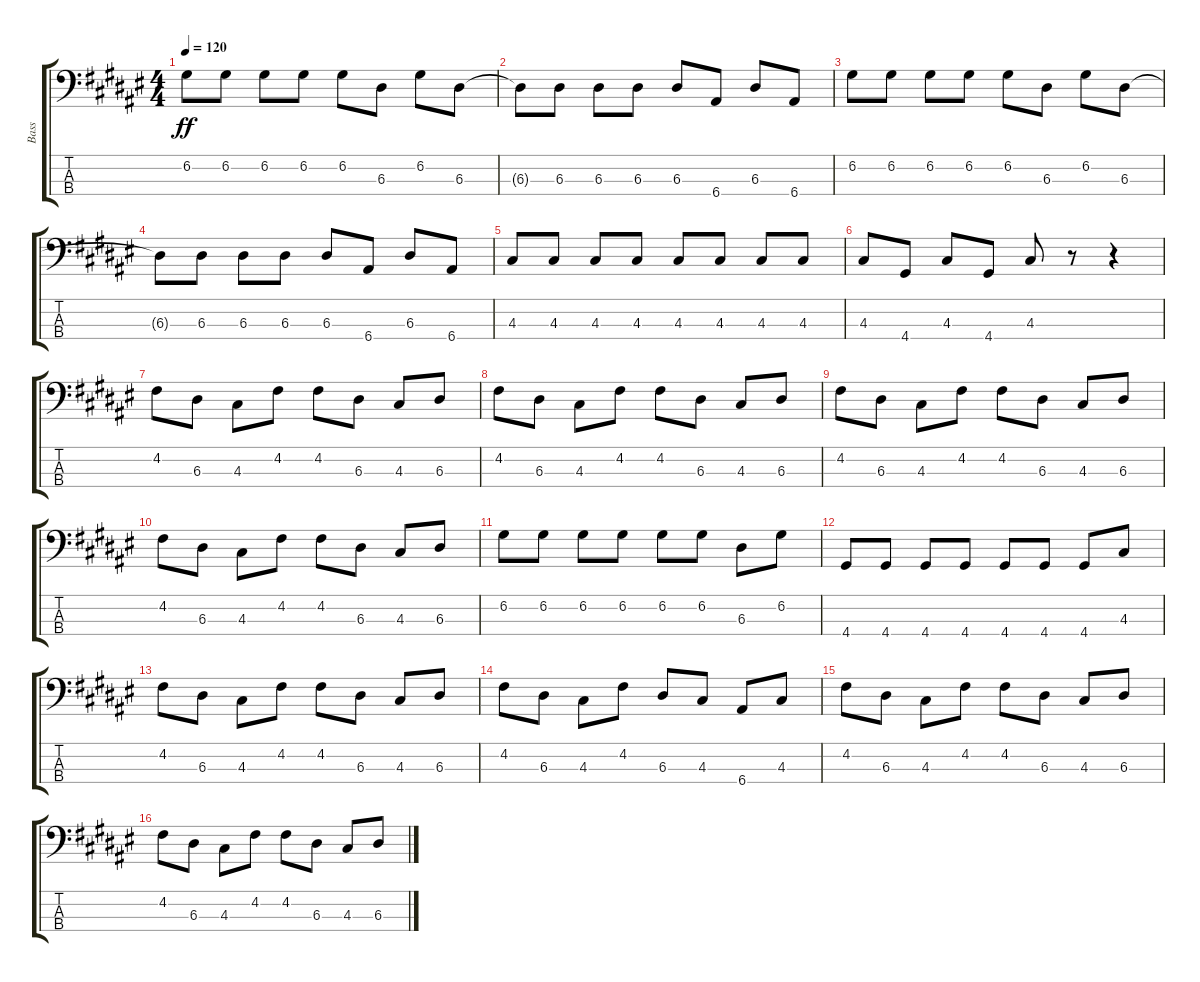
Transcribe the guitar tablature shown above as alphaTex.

\track ("Bass" "Bass") {instrument fretlessbass}
\staff {score tabs}
\tuning (G2 D2 A1 E1) {hide}
\ts (4 4)
\tempo 120
\clef f4
\ks f#
6.2.8{dy ff} 6.2.8 6.2.8 6.2.8 6.2.8 6.3.8 6.2.8 6.3.8 |
6.3{t}.8 6.3.8 6.3.8 6.3.8 6.3.8 6.4.8 6.3.8 6.4.8 |
6.2.8 6.2.8 6.2.8 6.2.8 6.2.8 6.3.8 6.2.8 6.3.8 |
6.3{t}.8 6.3.8 6.3.8 6.3.8 6.3.8 6.4.8 6.3.8 6.4.8 |
4.3.8 4.3.8 4.3.8 4.3.8 4.3.8 4.3.8 4.3.8 4.3.8 |
4.3.8 4.4.8 4.3.8 4.4.8 4.3.8 r.8 r.4 |
4.2.8 6.3.8 4.3.8 4.2.8 4.2.8 6.3.8 4.3.8 6.3.8 |
4.2.8 6.3.8 4.3.8 4.2.8 4.2.8 6.3.8 4.3.8 6.3.8 |
4.2.8 6.3.8 4.3.8 4.2.8 4.2.8 6.3.8 4.3.8 6.3.8 |
4.2.8 6.3.8 4.3.8 4.2.8 4.2.8 6.3.8 4.3.8 6.3.8 |
6.2.8 6.2.8 6.2.8 6.2.8 6.2.8 6.2.8 6.3.8 6.2.8 |
4.4.8 4.4.8 4.4.8 4.4.8 4.4.8 4.4.8 4.4.8 4.3.8 |
4.2.8 6.3.8 4.3.8 4.2.8 4.2.8 6.3.8 4.3.8 6.3.8 |
4.2.8 6.3.8 4.3.8 4.2.8 6.3.8 4.3.8 6.4.8 4.3.8 |
4.2.8 6.3.8 4.3.8 4.2.8 4.2.8 6.3.8 4.3.8 6.3.8 |
4.2.8 6.3.8 4.3.8 4.2.8 4.2.8 6.3.8 4.3.8 6.3.8
